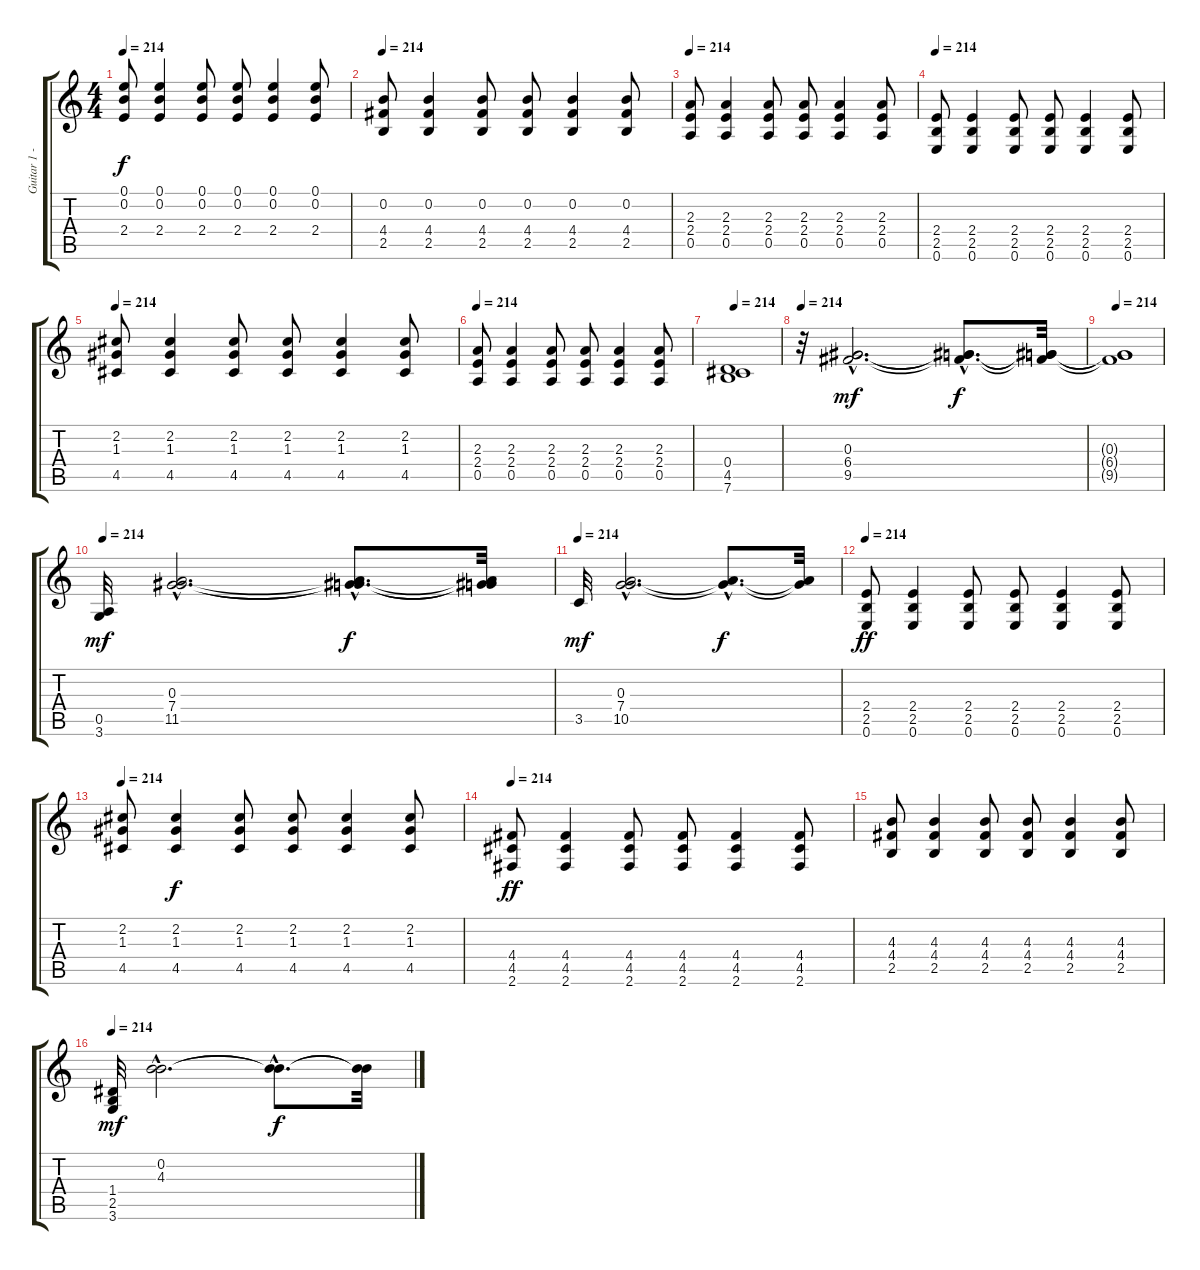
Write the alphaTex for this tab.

\track ("Guitar 1 - El Hefe" "Guitar 1 -") {instrument overdrivenguitar}
\staff {score tabs}
\tuning (E4 B3 G3 D3 A2 E2) {hide}
\ts (4 4)
\tempo 214
\clef g2
\ks c
(0.1 0.2 2.4).8{dy f} (0.1 0.2 2.4).4 (0.1 0.2 2.4).8 (0.1 0.2 2.4).8 (0.1 0.2 2.4).4 (0.1 0.2 2.4).8 |
\tempo 214
(0.2 4.4 2.5).8 (0.2 4.4 2.5).4 (0.2 4.4 2.5).8 (0.2 4.4 2.5).8 (0.2 4.4 2.5).4 (0.2 4.4 2.5).8 |
\tempo 214
(2.3 2.4 0.5).8 (2.3 2.4 0.5).4 (2.3 2.4 0.5).8 (2.3 2.4 0.5).8 (2.3 2.4 0.5).4 (2.3 2.4 0.5).8 |
\tempo 214
(2.4 2.5 0.6).8 (2.4 2.5 0.6).4 (2.4 2.5 0.6).8 (2.4 2.5 0.6).8 (2.4 2.5 0.6).4 (2.4 2.5 0.6).8 |
\tempo 214
(2.2 1.3 4.5).8 (2.2 1.3 4.5).4 (2.2 1.3 4.5).8 (2.2 1.3 4.5).8 (2.2 1.3 4.5).4 (2.2 1.3 4.5).8 |
\tempo 214
(2.3 2.4 0.5).8 (2.3 2.4 0.5).4 (2.3 2.4 0.5).8 (2.3 2.4 0.5).8 (2.3 2.4 0.5).4 (2.3 2.4 0.5).8 |
\tempo 214
(0.4 4.5 7.6).1 |
\tempo 214
r.32 (0.3{hac} 6.4{hac} 9.5{hac}).2{d dy mf} (0.3{hac t} 6.4{hac t} 9.5{hac t}).8{d dy f} (0.3{t} 6.4{t} 9.5{t}).32 |
\tempo 214
(0.3{t} 6.4{t} 9.5{t}).1 |
\tempo 214
(0.5 3.6).32{dy mf} (0.3{hac} 7.4{hac} 11.5{hac}).2{d} (0.3{hac t} 7.4{hac t} 11.5{hac t}).8{d dy f} (0.3{t} 7.4{t} 11.5{t}).32 |
\tempo 214
3.5.32{dy mf} (0.3{hac} 7.4{hac} 10.5).2{d} (0.3{hac t} 7.4{hac t}).8{d dy f} (0.3{t} 7.4{t}).32 |
\tempo 214
(2.4 2.5 0.6).8{dy ff} (2.4 2.5 0.6).4 (2.4 2.5 0.6).8 (2.4 2.5 0.6).8 (2.4 2.5 0.6).4 (2.4 2.5 0.6).8 |
\tempo 214
(2.2 1.3 4.5).8 (2.2 1.3 4.5).4{dy f} (2.2 1.3 4.5).8 (2.2 1.3 4.5).8 (2.2 1.3 4.5).4 (2.2 1.3 4.5).8 |
\tempo 214
(4.4 4.5 2.6).8{dy ff} (4.4 4.5 2.6).4 (4.4 4.5 2.6).8 (4.4 4.5 2.6).8 (4.4 4.5 2.6).4 (4.4 4.5 2.6).8 |
(4.3 4.4 2.5).8 (4.3 4.4 2.5).4 (4.3 4.4 2.5).8 (4.3 4.4 2.5).8 (4.3 4.4 2.5).4 (4.3 4.4 2.5).8 |
\tempo 214
(1.4 2.5 3.6).32{dy mf} (0.2{hac} 4.3{hac}).2{d} (0.2{hac t} 4.3{hac t}).8{d dy f} (0.2{t} 4.3{t}).32
